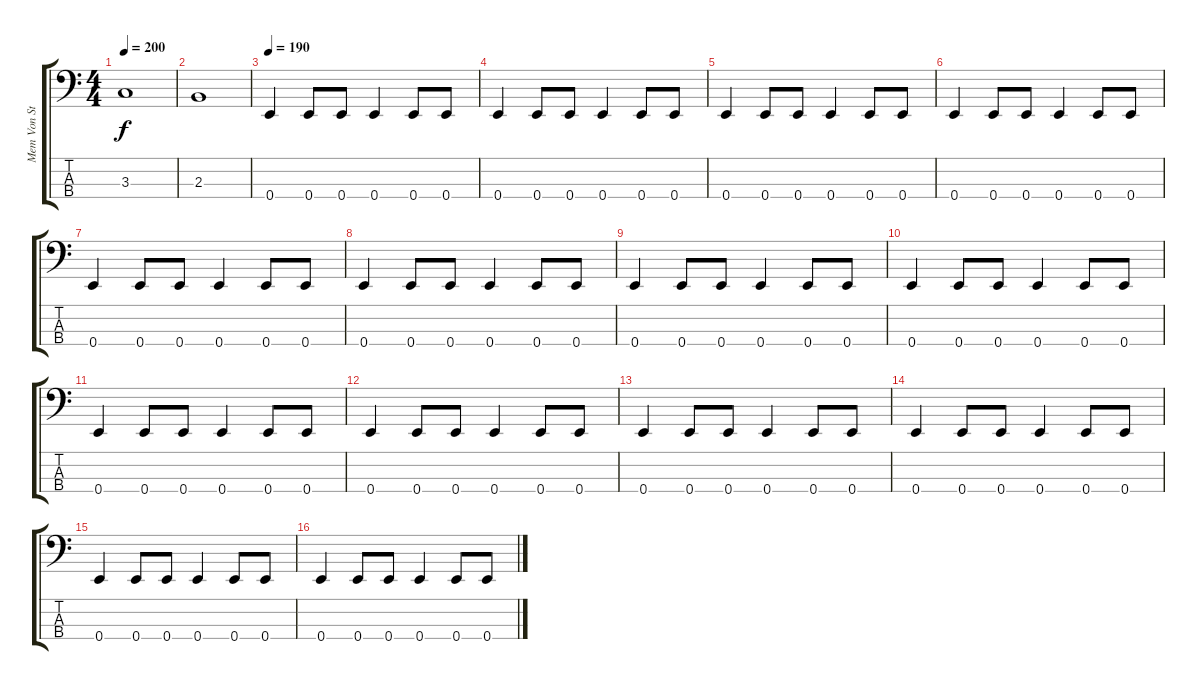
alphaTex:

\track ("Mem Von Stein (Bass)" "Mem Von St") {instrument electricbasspick}
\staff {score tabs}
\tuning (G2 D2 A1 E1) {hide}
\ts (4 4)
\tempo 200
\clef f4
\ks c
3.3.1{dy f} |
2.3.1 |
\tempo 190
0.4.4 0.4.8 0.4.8 0.4.4 0.4.8 0.4.8 |
0.4.4 0.4.8 0.4.8 0.4.4 0.4.8 0.4.8 |
0.4.4 0.4.8 0.4.8 0.4.4 0.4.8 0.4.8 |
0.4.4 0.4.8 0.4.8 0.4.4 0.4.8 0.4.8 |
0.4.4 0.4.8 0.4.8 0.4.4 0.4.8 0.4.8 |
0.4.4 0.4.8 0.4.8 0.4.4 0.4.8 0.4.8 |
0.4.4 0.4.8 0.4.8 0.4.4 0.4.8 0.4.8 |
0.4.4 0.4.8 0.4.8 0.4.4 0.4.8 0.4.8 |
0.4.4 0.4.8 0.4.8 0.4.4 0.4.8 0.4.8 |
0.4.4 0.4.8 0.4.8 0.4.4 0.4.8 0.4.8 |
0.4.4 0.4.8 0.4.8 0.4.4 0.4.8 0.4.8 |
0.4.4 0.4.8 0.4.8 0.4.4 0.4.8 0.4.8 |
0.4.4 0.4.8 0.4.8 0.4.4 0.4.8 0.4.8 |
0.4.4 0.4.8 0.4.8 0.4.4 0.4.8 0.4.8
